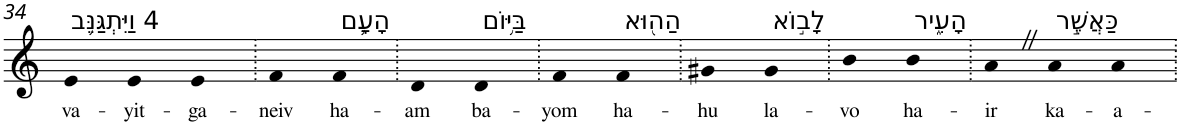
**kern	**text
*part1	*part1
*staff1	*staff1
*I"Piano	*
*I'Pno	*
!!LO:PB:g=z
*clefG2	*
*k[]	*
=34	=34
!LO:TX:a:t=4 וַיִּתְגַּנֵּ֥ב	!
!	!LO:LY:b
4e	va-
!	!LO:LY:b
4e	-yit-
!	!LO:LY:b
4e	-ga-
=35.	=35.
!	!LO:LY:b
4f	-neiv
!LO:TX:a:t=הָעָ֛ם	!
!	!LO:LY:b
4f	ha-
=36.	=36.
!	!LO:LY:b
4d	-am
!LO:TX:a:t=בַּיּ֥וֹם	!
!	!LO:LY:b
4d	ba-
=37.	=37.
!	!LO:LY:b
4f	-yom
!LO:TX:a:t=הַה֖וּא	!
!	!LO:LY:b
4f	ha-
=38.	=38.
!	!LO:LY:b
4g#X	-hu
!LO:TX:a:t=לָב֣וֹא	!
!	!LO:LY:b
4g#	la-
=39.	=39.
!	!LO:LY:b
4b	-vo
!LO:TX:a:t=הָעִ֑יר	!
!	!LO:LY:b
4b	ha-
=40.	=40.
!	!LO:LY:b
4aZ	-ir
!LO:TX:a:t=כַּאֲשֶׁ֣ר	!
!	!LO:LY:b
4a	ka-
!	!LO:LY:b
4a	-a-
=.	=.
*-	*-
